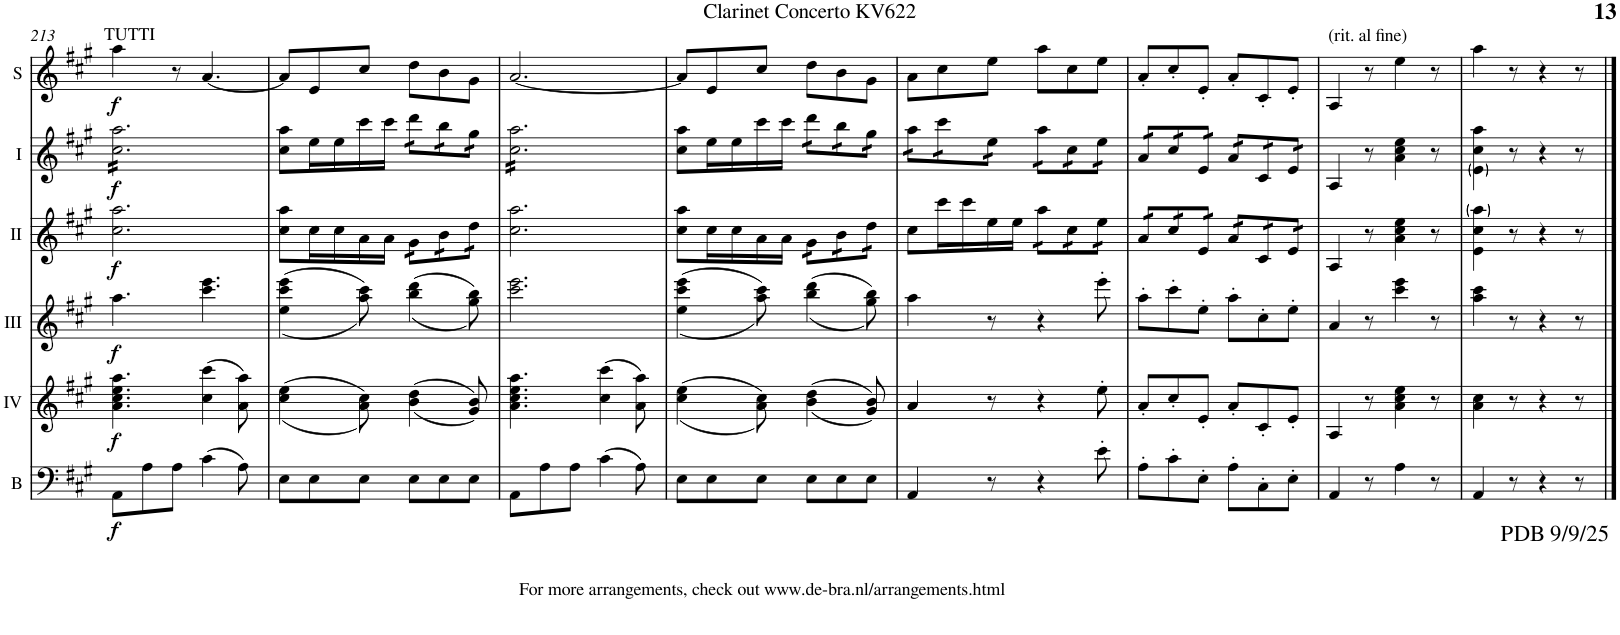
**kern	**dynam	**kern	**dynam	**kern	**dynam	**kern	**dynam	**kern	**dynam	**kern	**dynam
*part6	*part6	*part5	*part5	*part4	*part4	*part3	*part3	*part2	*part2	*part1	*part1
*staff6	*staff6	*staff5	*staff5	*staff4	*staff4	*staff3	*staff3	*staff2	*staff2	*staff1	*staff1
*I"Bass	*	*I"Acc. 4	*	*I"Acc. 3	*	*I"Acc. 2	*	*I"Acc. 1	*	*I"Solo bayan	*
*I'B	*	*	*	*	*	*	*	*	*	*I'S	*
!!LO:PB:g=z
*clefF4	*	*clefG2	*	*clefG2	*	*clefG2	*	*clefG2	*	*clefG2	*
*Trd7c12	*	*Trd7c12	*	*Trd7c12	*	*	*	*	*	*	*
*k[f#c#g#]	*	*k[f#c#g#]	*	*k[f#c#g#]	*	*k[f#c#g#]	*	*k[f#c#g#]	*	*k[f#c#g#]	*
*M6/8	*	*M6/8	*	*M6/8	*	*M6/8	*	*M6/8	*	*M6/8	*
=213	=213	=213	=213	=213	=213	=213	=213	=213	=213	=213	=213
!	!	!	!	!	!	!	!	!	!	!LO:TX:a:t=TUTTI	!
!	!LO:DY:b	!	!LO:DY:b	!	!LO:DY:b	!	!LO:DY:b	!	!LO:DY:b	!	!LO:DY:b
*	*	*	*	*	*	*	*	*tremolo	*	*	*
8AA\L	f	4.a\ 4.cc#\ 4.ee\ 4.aa\	f	4.aaa\	f	2.cc#\ 2.aa\	f	16cc#\ 16aa\LL	f	4aa\	f
.	.	.	.	.	.	.	.	16cc#\ 16aa\	.	.	.
8A\	.	.	.	.	.	.	.	16cc#\ 16aa\	.	.	.
.	.	.	.	.	.	.	.	16cc#\ 16aa\	.	.	.
8A\J	.	.	.	.	.	.	.	16cc#\ 16aa\	.	8r	.
.	.	.	.	.	.	.	.	16cc#\ 16aa\	.	.	.
(4c#\	.	(4cc#\ 4ccc#\	.	4.cccc#\ 4.eeee\	.	.	.	16cc#\ 16aa\	.	[4.a/	.
.	.	.	.	.	.	.	.	16cc#\ 16aa\	.	.	.
.	.	.	.	.	.	.	.	16cc#\ 16aa\	.	.	.
.	.	.	.	.	.	.	.	16cc#\ 16aa\	.	.	.
8A\)	.	8a\ 8aa\)	.	.	.	.	.	16cc#\ 16aa\	.	.	.
.	.	.	.	.	.	.	.	16cc#\ 16aa\JJ	.	.	.
*	*	*	*	*	*	*	*	*Xtremolo	*	*	*
=214	=214	=214	=214	=214	=214	=214	=214	=214	=214	=214	=214
8E\L	.	((<4cc#\ 4ee\	.	(<(4eee\ 4cccc#\ 4eeee\	.	8cc#\ 8aa\L	.	8cc#\ 8aa\L	.	8a/L]	.
8E\	.	.	.	.	.	16cc#\L	.	16ee\L	.	8e/	.
.	.	.	.	.	.	16cc#\	.	16ee\	.	.	.
8E\J	.	8a\ 8cc#\))	.	8aaa\ 8cccc#\))	.	16a\	.	16ccc#\	.	8cc#/J	.
.	.	.	.	.	.	16a\JJ	.	16ccc#\JJ	.	.	.
*	*	*	*	*	*	*tremolo	*	*	*	*	*
*	*	*	*	*	*	*	*	*tremolo	*	*	*
8E\L	.	(<(4b\ 4dd\	.	(<(4bbb\ 4dddd\	.	16g#\LL	.	16ddd\LL	.	8dd\L	.
.	.	.	.	.	.	16g#\	.	16ddd\	.	.	.
8E\	.	.	.	.	.	16b\	.	16bb\	.	8b\	.
.	.	.	.	.	.	16b\	.	16bb\	.	.	.
8E\J	.	8g#/ 8b/))	.	8ggg#\ 8bbb\))	.	16dd\	.	16gg#\	.	8g#\J	.
.	.	.	.	.	.	16dd\JJ	.	16gg#\JJ	.	.	.
*	*	*	*	*	*	*Xtremolo	*	*	*	*	*
=215	=215	=215	=215	=215	=215	=215	=215	=215	=215	=215	=215
8AA\L	.	4.a\ 4.cc#\ 4.ee\ 4.aa\	.	2.cccc#\ 2.eeee\	.	2.cc#\ 2.aa\	.	16cc#\ 16aa\LL	.	[2.a/	.
.	.	.	.	.	.	.	.	16cc#\ 16aa\	.	.	.
8A\	.	.	.	.	.	.	.	16cc#\ 16aa\	.	.	.
.	.	.	.	.	.	.	.	16cc#\ 16aa\	.	.	.
8A\J	.	.	.	.	.	.	.	16cc#\ 16aa\	.	.	.
.	.	.	.	.	.	.	.	16cc#\ 16aa\	.	.	.
(4c#\	.	(4cc#\ 4ccc#\	.	.	.	.	.	16cc#\ 16aa\	.	.	.
.	.	.	.	.	.	.	.	16cc#\ 16aa\	.	.	.
.	.	.	.	.	.	.	.	16cc#\ 16aa\	.	.	.
.	.	.	.	.	.	.	.	16cc#\ 16aa\	.	.	.
8A\)	.	8a\ 8aa\)	.	.	.	.	.	16cc#\ 16aa\	.	.	.
.	.	.	.	.	.	.	.	16cc#\ 16aa\JJ	.	.	.
*	*	*	*	*	*	*	*	*Xtremolo	*	*	*
=216	=216	=216	=216	=216	=216	=216	=216	=216	=216	=216	=216
8E\L	.	(<(4cc#\ 4ee\	.	((<4eee\ 4cccc#\ 4eeee\	.	8cc#\ 8aa\L	.	8cc#\ 8aa\L	.	8a/L]	.
8E\	.	.	.	.	.	16cc#\L	.	16ee\L	.	8e/	.
.	.	.	.	.	.	16cc#\	.	16ee\	.	.	.
8E\J	.	8a\ 8cc#\))	.	8aaa\ 8cccc#\))	.	16a\	.	16ccc#\	.	8cc#/J	.
.	.	.	.	.	.	16a\JJ	.	16ccc#\JJ	.	.	.
*	*	*	*	*	*	*tremolo	*	*	*	*	*
*	*	*	*	*	*	*	*	*tremolo	*	*	*
8E\L	.	(<(4b\ 4dd\	.	(<(4bbb\ 4dddd\	.	16g#\LL	.	16ddd\LL	.	8dd\L	.
.	.	.	.	.	.	16g#\	.	16ddd\	.	.	.
8E\	.	.	.	.	.	16b\	.	16bb\	.	8b\	.
.	.	.	.	.	.	16b\	.	16bb\	.	.	.
8E\J	.	8g#/ 8b/))	.	8ggg#\ 8bbb\))	.	16dd\	.	16gg#\	.	8g#\J	.
.	.	.	.	.	.	16dd\JJ	.	16gg#\JJ	.	.	.
*	*	*	*	*	*	*Xtremolo	*	*	*	*	*
=217	=217	=217	=217	=217	=217	=217	=217	=217	=217	=217	=217
4AA/	.	4a/	.	4aaa\	.	8cc#\L	.	16aa\LL	.	8a\L	.
.	.	.	.	.	.	.	.	16aa\	.	.	.
.	.	.	.	.	.	16ccc#\L	.	16ccc#\	.	8cc#\	.
.	.	.	.	.	.	16ccc#\	.	16ccc#\	.	.	.
8r	.	8r	.	8r	.	16ee\	.	16ee\	.	8ee\J	.
.	.	.	.	.	.	16ee\JJ	.	16ee\JJ	.	.	.
*	*	*	*	*	*	*tremolo	*	*	*	*	*
4r	.	4r	.	4r	.	16aa\LL	.	16aa\LL	.	8aa\L	.
.	.	.	.	.	.	16aa\	.	16aa\	.	.	.
.	.	.	.	.	.	16cc#\	.	16cc#\	.	8cc#\	.
.	.	.	.	.	.	16cc#\	.	16cc#\	.	.	.
8e'\	.	8ee'\	.	8eeee'\	.	16ee\	.	16ee\	.	8ee\J	.
.	.	.	.	.	.	16ee\JJ	.	16ee\JJ	.	.	.
=218	=218	=218	=218	=218	=218	=218	=218	=218	=218	=218	=218
8A'\L	.	8a'/L	.	8aaa'\L	.	16a/LL	.	16a/LL	.	8a'/L	.
.	.	.	.	.	.	16a/	.	16a/	.	.	.
8c#'\	.	8cc#'/	.	8cccc#'\	.	16cc#/	.	16cc#/	.	8cc#'/	.
.	.	.	.	.	.	16cc#/	.	16cc#/	.	.	.
8E'\J	.	8e'/J	.	8eee'\J	.	16e/	.	16e/	.	8e'/J	.
.	.	.	.	.	.	16e/JJ	.	16e/JJ	.	.	.
8A'\L	.	8a'/L	.	8aaa'\L	.	16a/LL	.	16a/LL	.	8a'/L	.
.	.	.	.	.	.	16a/	.	16a/	.	.	.
8C#'\	.	8c#'/	.	8ccc#'\	.	16c#/	.	16c#/	.	8c#'/	.
.	.	.	.	.	.	16c#/	.	16c#/	.	.	.
8E'\J	.	8e'/J	.	8eee'\J	.	16e/	.	16e/	.	8e'/J	.
.	.	.	.	.	.	16e/JJ	.	16e/JJ	.	.	.
*	*	*	*	*	*	*	*	*Xtremolo	*	*	*
*	*	*	*	*	*	*Xtremolo	*	*	*	*	*
=219	=219	=219	=219	=219	=219	=219	=219	=219	=219	=219	=219
!	!	!	!	!	!	!	!	!	!	!LO:TX:a:t=(rit. al fine)	!
4AA/	.	4A/	.	4aa/	.	4A/	.	4A/	.	4A/	.
8r	.	8r	.	8r	.	8r	.	8r	.	8r	.
4A\	.	4a\ 4cc#\ 4ee\	.	4cccc#\ 4eeee\	.	4a\ 4cc#\ 4ee\	.	4a\ 4cc#\ 4ee\	.	4ee\	.
8r	.	8r	.	8r	.	8r	.	8r	.	8r	.
=220	=220	=220	=220	=220	=220	=220	=220	=220	=220	=220	=220
!	!	!	!	!	!	!	!	!	!	!LO:TX:b:t=PDB 9/9/25	!
!	!	!	!	!	!	!	!	!	!	!LO:TX:b:t=For more arrangements, check out www.de-bra.nl/arrangements.html	!
4AA/	.	4a\ 4cc#\	.	4aaa\ 4cccc#\	.	4e\ 4cc#\ 4aa\	.	4e\ 4cc#\ 4aa\	.	4aa\	.
8r	.	8r	.	8r	.	8r	.	8r	.	8r	.
4r	.	4r	.	4r	.	4r	.	4r	.	4r	.
8r	.	8r	.	8r	.	8r	.	8r	.	8r	.
==	==	==	==	==	==	==	==	==	==	==	==
*-	*-	*-	*-	*-	*-	*-	*-	*-	*-	*-	*-
